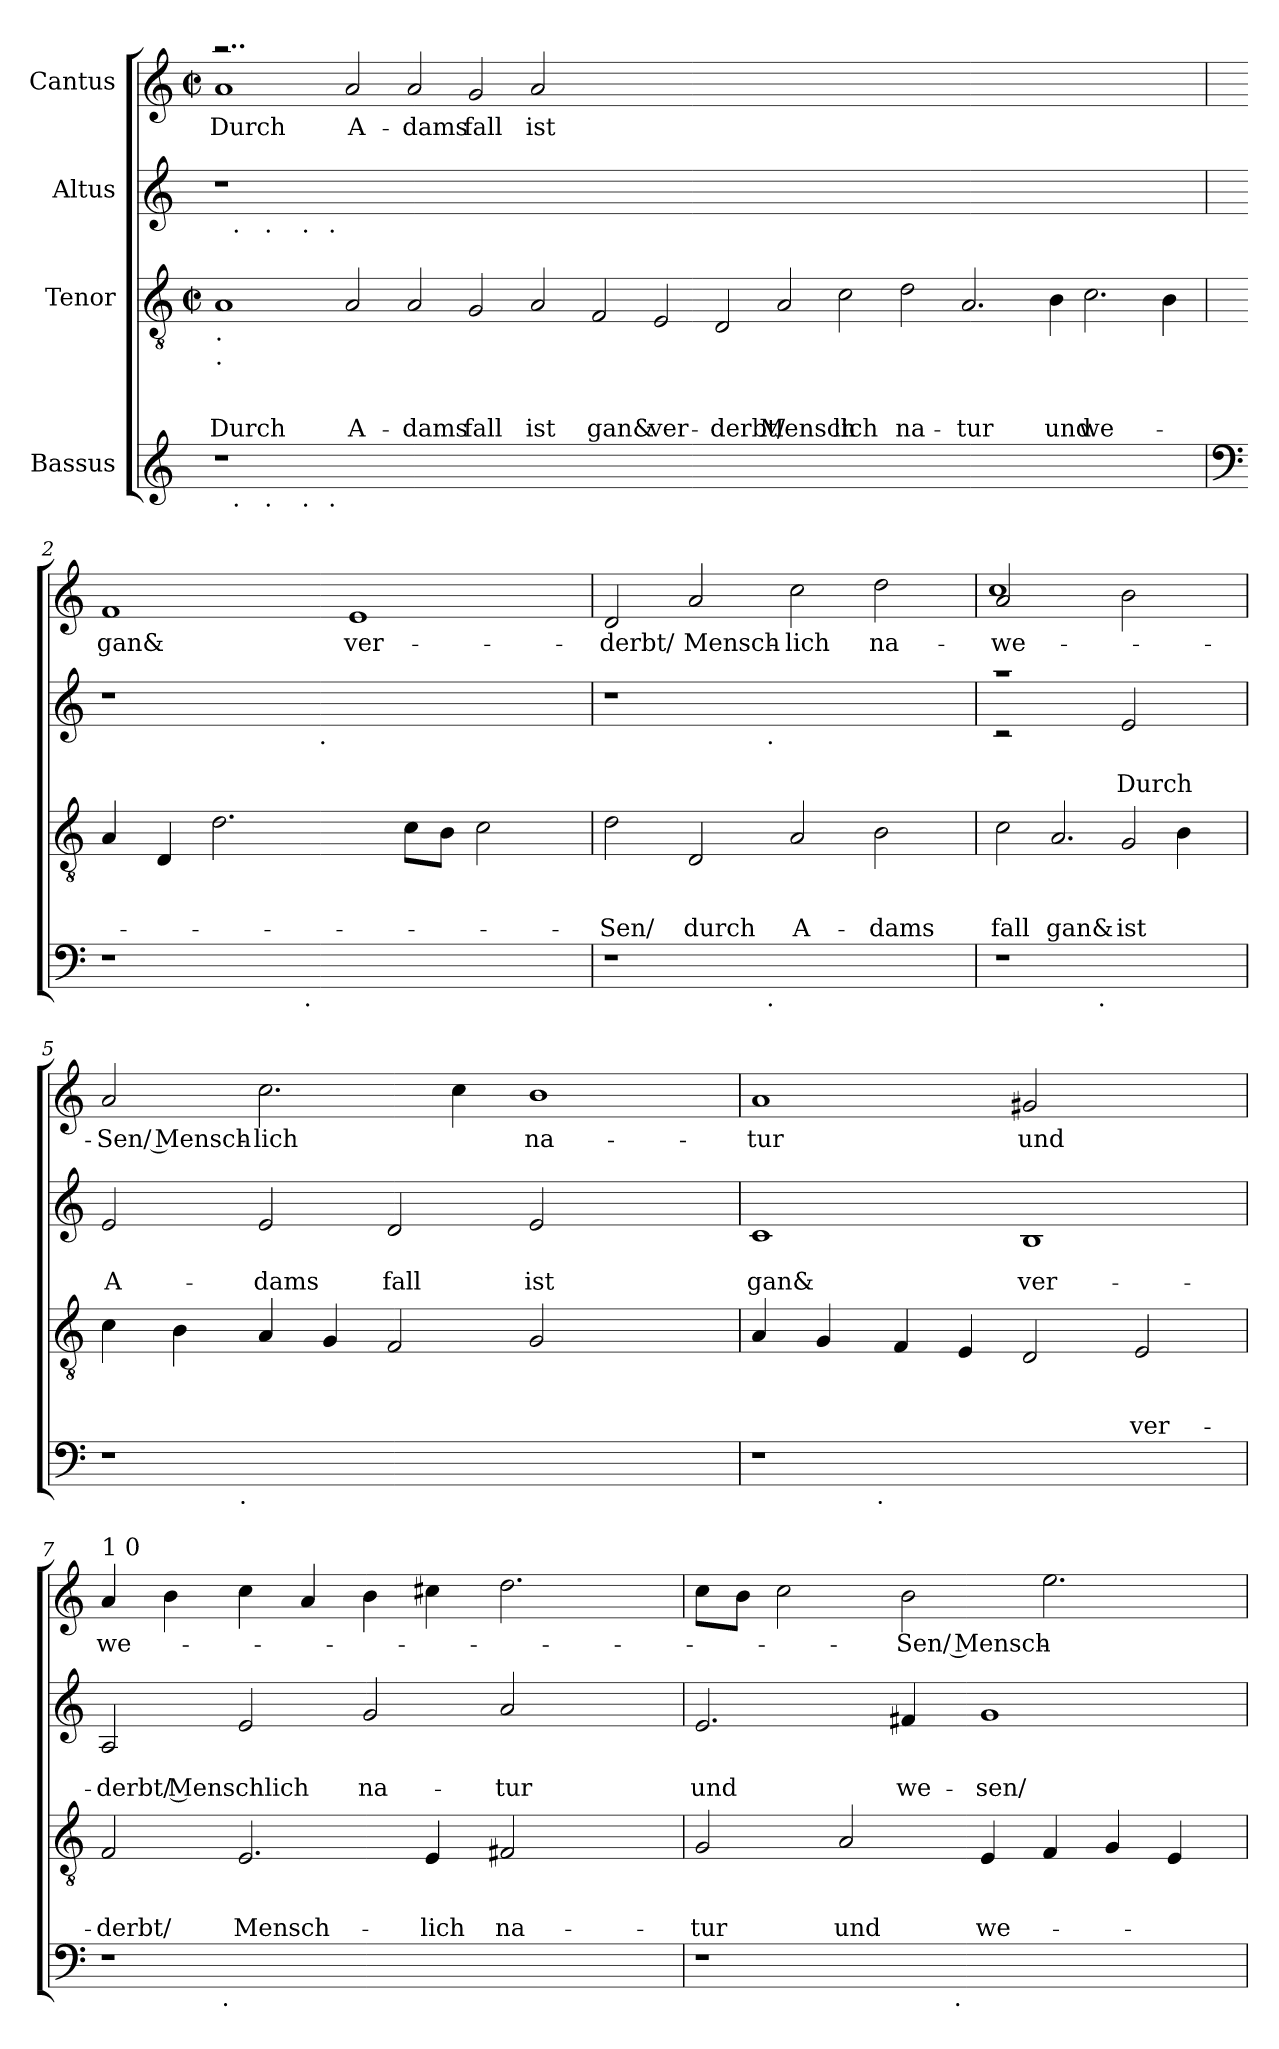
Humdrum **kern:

**kern	**kern	**text	**text	**text	**kern	**text	**text	**kern	**text
*part4	*part3	*part3	*part3	*part3	*part2	*part2	*part2	*part1	*part1
*staff4	*staff3	*staff3	*staff3	*staff3	*staff2	*staff2	*staff2	*staff1	*staff1
*I"Bassus	*I"Tenor	*	*	*	*I"Altus	*	*	*I"Cantus	*
*clefG2	*clefGv2	*	*	*	*clefG2	*	*	*clefG2	*
*k[]	*k[]	*	*	*	*k[]	*	*	*k[]	*
*C:	*C:	*	*	*	*C:	*	*	*C:	*
*	*M2/2	*	*	*	*	*	*	*M2/2	*
*	*met(c|)	*	*	*	*	*	*	*met(c|)	*
=1	=1	=1	=1	=1	=1	=1	=1	=1	=1
!	!	!	!	!	!	!	!	!LO:TX:b:t=.	!
!	!	!	!	!	!	!	!	!LO:TX:b:t=.	!
!	!	!	!	!	!	!	!	!LO:TX:b:t=.	!
!	!	!	!	!	!	!	!	!LO:TX:b:t=.	!
!	!	!	!	!	!LO:TX:b:t=.	!	!	!	!
!	!LO:TX:b:t=.	!	!	!	!	!	!	!	!
!	!LO:TX:b:t=.	!	!	!	!	!	!	!	!
!LO:TX:b:t=.	!	!	!	!	!	!	!	!	!
!LO:TX:a:t=.	!	!	!	!	!	!	!	!	!
!	!	!	!	!LO:LY:b	!	!	!	!LO:N:vis=1	!LO:LY:b
*^	*	*	*	*	*^	*	*	*^	*
*	*^	*	*	*	*	*	*^	*	*	*	*	*
*	*	*^	*	*	*	*	*	*	*^	*	*	*	*	*
*	*	*	*^	*	*	*	*	*	*	*	*^	*	*	*	*	*
1r	8ryy	4ryy	2ryy	2..ryy	1A	.	.	Durch	1r	8ryy	4ryy	2ryy	2..ryy	.	.	2..raa	1a	Durch
!	!	!	!	!	!	!	!	!	!	!LO:TX:b:t=.	!	!	!	!	!	!	!	!
!	!LO:TX:b:t=.	!	!	!	!	!	!	!	!	!	!	!	!	!	!	!	!	!
.	1ryy	.	.	.	.	.	.	.	.	1ryy	.	.	.	.	.	.	.	.
.	.	16.ryy	.	.	.	.	.	.	.	.	16.ryy	.	.	.	.	.	.	.
!	!	!	!	!	!	!	!	!	!	!	!LO:TX:b:t=.	!	!	!	!	!	!	!
!	!	!LO:TX:b:t=.	!	!	!	!	!	!	!	!	!	!	!	!	!	!	!	!
.	.	1ryy	.	.	.	.	.	.	.	.	1ryy	.	.	.	.	.	.	.
.	.	.	8ryy	.	.	.	.	.	.	.	.	8ryy	.	.	.	.	.	.
!	!	!	!	!	!	!	!	!	!	!	!	!LO:TX:b:t=.	!	!	!	!	!	!
!	!	!	!LO:TX:b:t=.	!	!	!	!	!	!	!	!	!	!	!	!	!	!	!
.	.	.	1ryy	.	.	.	.	.	.	.	.	1ryy	.	.	.	.	.	.
!	!	!	!	!	!	!	!	!	!	!	!	!	!LO:TX:b:t=.	!	!	!	!	!
!	!	!	!	!LO:TX:b:t=.	!	!	!	!	!	!	!	!	!	!	!	!	!	!
.	.	.	.	1ryy	.	.	.	.	.	.	.	.	1ryy	.	.	00ryy	.	.
!	!	!	!	!	!	!	!	!LO:LY:b	!	!	!	!	!	!	!	!	!	!LO:LY:b
1%7ryy	.	.	.	.	2A/	.	.	A-	1%7ryy	.	.	.	.	.	.	.	2a/	A-
.	1ryy	.	.	.	.	.	.	.	.	1ryy	.	.	.	.	.	.	.	.
.	.	1ryy	.	.	.	.	.	.	.	.	1ryy	.	.	.	.	.	.	.
!	!	!	!	!	!	!	!	!LO:LY:b	!	!	!	!	!	!	!	!	!	!LO:LY:b
.	.	.	.	.	2A/	.	.	-dams	.	.	.	.	.	.	.	.	2a/	-dams
.	.	.	1ryy	.	.	.	.	.	.	.	.	1ryy	.	.	.	.	.	.
.	.	.	.	1ryy	.	.	.	.	.	.	.	.	1ryy	.	.	.	.	.
!	!	!	!	!	!	!	!	!LO:LY:b	!	!	!	!	!	!	!	!	!	!LO:LY:b
.	.	.	.	.	2G/	.	.	fall	.	.	.	.	.	.	.	.	2g/	fall
.	1ryy	.	.	.	.	.	.	.	.	1ryy	.	.	.	.	.	.	.	.
.	.	1ryy	.	.	.	.	.	.	.	.	1ryy	.	.	.	.	.	.	.
!	!	!	!	!	!	!	!	!LO:LY:b	!	!	!	!	!	!	!	!	!	!LO:LY:b
.	.	.	.	.	2A/	.	.	ist	.	.	.	.	.	.	.	.	2a/	ist
.	.	.	1ryy	.	.	.	.	.	.	.	.	1ryy	.	.	.	.	.	.
.	.	.	.	1ryy	.	.	.	.	.	.	.	.	1ryy	.	.	.	.	.
!	!	!	!	!	!	!	!	!LO:LY:b	!	!	!	!	!	!	!	!	!	!
.	.	.	.	.	2F/	.	.	gan&	.	.	.	.	.	.	.	.	00ryy	.
.	1ryy	.	.	.	.	.	.	.	.	1ryy	.	.	.	.	.	.	.	.
.	.	1ryy	.	.	.	.	.	.	.	.	1ryy	.	.	.	.	.	.	.
!	!	!	!	!	!	!	!	!LO:LY:b	!	!	!	!	!	!	!	!	!	!
.	.	.	.	.	2E/	.	.	ver-	.	.	.	.	.	.	.	.	.	.
.	.	.	1ryy	.	.	.	.	.	.	.	.	1ryy	.	.	.	.	.	.
.	.	.	.	1ryy	.	.	.	.	.	.	.	.	1ryy	.	.	.	.	.
!	!	!	!	!	!	!	!	!LO:LY:b	!	!	!	!	!	!	!	!	!	!
.	.	.	.	.	2D/	.	.	-derbt/	.	.	.	.	.	.	.	.	.	.
.	1ryy	.	.	.	.	.	.	.	.	1ryy	.	.	.	.	.	.	.	.
.	.	1ryy	.	.	.	.	.	.	.	.	1ryy	.	.	.	.	.	.	.
!	!	!	!	!	!	!	!	!LO:LY:b	!	!	!	!	!	!	!	!	!	!
.	.	.	.	.	2A/	.	.	Mensch-	.	.	.	.	.	.	.	.	.	.
.	.	.	1ryy	.	.	.	.	.	.	.	.	1ryy	.	.	.	.	.	.
.	.	.	.	1ryy	.	.	.	.	.	.	.	.	1ryy	.	.	1ryy	.	.
!	!	!	!	!	!	!	!	!LO:LY:b:rj	!	!	!	!	!	!	!	!	!	!
.	.	.	.	.	2c\	.	.	-lich	.	.	.	.	.	.	.	.	.	.
.	1ryy	.	.	.	.	.	.	.	.	1ryy	.	.	.	.	.	.	.	.
.	.	1ryy	.	.	.	.	.	.	.	.	1ryy	.	.	.	.	.	.	.
!	!	!	!	!	!	!	!	!LO:LY:b	!	!	!	!	!	!	!	!	!	!
.	.	.	.	.	2d\	.	.	na-	.	.	.	.	.	.	.	.	.	.
.	.	.	1ryy	.	.	.	.	.	.	.	.	1ryy	.	.	.	.	.	.
.	.	.	.	1ryy	.	.	.	.	.	.	.	.	1ryy	.	.	1ryy	.	.
!	!	!	!	!	!	!	!	!LO:LY:b	!	!	!	!	!	!	!	!	!	!
.	.	.	.	.	2.A/	.	.	-tur	.	.	.	.	.	.	.	.	.	.
.	1...ryy	.	.	.	.	.	.	.	.	1...ryy	.	.	.	.	.	.	.	.
.	.	1ryy	.	.	.	.	.	.	.	.	1ryy	.	.	.	.	.	.	.
.	.	.	1ryy	.	.	.	.	.	.	.	.	1ryy	.	.	.	.	.	.
!	!	!	!	!	!	!	!	!LO:LY:b	!	!	!	!	!	!	!	!	!	!
.	.	.	.	.	4B\	.	.	und	.	.	.	.	.	.	.	.	.	.
.	.	.	.	1ryy	.	.	.	.	.	.	.	.	1ryy	.	.	1ryy	.	.
!	!	!	!	!	!	!	!	!LO:LY:b	!	!	!	!	!	!	!	!	!	!
.	.	.	.	.	2.c\	.	.	we-	.	.	.	.	.	.	.	.	1ryy	.
.	.	2ryy	.	.	.	.	.	.	.	.	2ryy	.	.	.	.	.	.	.
.	.	.	4.ryy	.	.	.	.	.	.	.	.	4.ryy	.	.	.	.	.	.
.	.	.	.	.	4B\	.	.	.	.	.	.	.	.	.	.	.	.	.
.	.	8ryy	.	.	.	.	.	.	.	.	8ryy	.	.	.	.	.	.	.
.	.	.	.	8ryy	.	.	.	.	.	.	.	.	8ryy	.	.	8ryy	.	.
.	.	32ryy	.	.	.	.	.	.	.	.	32ryy	.	.	.	.	.	.	.
*	*	*	*	*	*	*	*	*	*v	*v	*v	*v	*v	*	*	*	*	*
*v	*v	*v	*v	*v	*	*	*	*	*	*	*	*v	*v	*
!!LO:LB:g=z
=2	=2	=2	=2	=2	=2	=2	=2	=2	=2
*clefF4	*	*	*	*	*	*	*	*	*
*^	*	*	*	*	*^	*	*	*^	*
*	*^	*	*	*	*	*	*^	*	*	*	*	*
*	*	*^	*	*	*	*	*	*	*^	*	*	*	*	*
*	*	*	*^	*	*	*	*	*	*	*	*^	*	*	*	*	*
!	!	!	!	!	!	!	!	!	!	!	!	!	!	!	!	!	!	!LO:LY:b
*	*	*	*	*	*	*	*	*	*	*v	*v	*v	*v	*	*	*	*	*
*	*v	*v	*v	*v	*	*	*	*	*	*	*	*	*v	*v	*
1r	2..ryy	4A/	.	.	.	1r	2ryy	.	.	1f	gan&
.	.	4D/	.	.	.	.	.	.	.	.	.
.	.	2.d\	.	.	.	.	4ryy	.	.	.	.
.	.	.	.	.	.	.	8ryy	.	.	.	.
!	!LO:TX:b:t=.	!	!	!	!	!	!	!	!	!	!
.	1ryy	.	.	.	.	.	32ryy	.	.	.	.
!	!	!	!	!	!	!	!LO:TX:b:t=.	!	!	!	!
.	.	.	.	.	.	.	1ryy	.	.	.	.
!	!	!	!	!	!	!	!	!	!	!	!LO:LY:b
1ryy	.	.	.	.	.	1ryy	.	.	.	1e	ver-
.	.	8c\L	.	.	.	.	.	.	.	.	.
.	.	8B\J	.	.	.	.	.	.	.	.	.
.	.	2c\	.	.	.	.	.	.	.	.	.
.	8ryy	.	.	.	.	.	.	.	.	.	.
.	.	.	.	.	.	.	16.ryy	.	.	.	.
=3	=3	=3	=3	=3	=3	=3	=3	=3	=3	=3	=3
!	!	!	!	!	!LO:LY:b	!	!	!	!	!	!LO:LY:b
1r	2...ryy	2d\	.	.	-Sen/	1r	2...ryy	.	.	2d/	-derbt/
!	!	!	!	!	!LO:LY:b	!	!	!	!	!	!LO:LY:b
.	.	2D/	.	.	durch	.	.	.	.	2a/	Mensch-
!	!	!	!	!	!	!	!LO:TX:b:t=.	!	!	!	!
!	!LO:TX:b:t=.	!	!	!	!	!	!	!	!	!	!
.	1ryy	.	.	.	.	.	1ryy	.	.	.	.
!	!	!	!	!	!LO:LY:b	!	!	!	!	!	!LO:LY:b:rj
1ryy	.	2A/	.	.	A-	1ryy	.	.	.	2cc\	-lich
!	!	!	!	!	!LO:LY:b	!	!	!	!	!	!LO:LY:b
.	.	2B\	.	.	-dams	.	.	.	.	2dd\	na-
.	16ryy	.	.	.	.	.	16ryy	.	.	.	.
=4	=4	=4	=4	=4	=4	=4	=4	=4	=4	=4	=4
!	!	!	!	!	!LO:LY:b	!	!	!	!	!	!LO:LY:b
*	*	*^	*	*	*	*	*	*	*	*^	*
*	*	*	*^	*	*	*	*	*	*	*	*	*	*
!	!	!	!	!	!	!	!	!	!	!	!	!	!	!LO:LY:b
1r	4..ryy	2c\	4ryy	2.ryy	.	.	fall	1raa	2rc	.	.	2a/	1cc	we-
!	!	!	!	!	!	!	!LO:LY:b	!	!	!	!	!	!	!
.	.	.	2.A/	.	.	.	gan&	.	.	.	.	.	.	.
!	!LO:TX:b:t=.	!	!	!	!	!	!	!	!	!	!	!	!	!
.	2ryy	.	.	.	.	.	.	.	.	.	.	.	.	.
!	!	!	!	!	!	!	!LO:LY:b	!	!	!	!LO:LY:b	!	!	!
.	.	2G/	.	.	.	.	ist	.	2e/	.	Durch	2b\	.	.
.	.	.	.	4B\	.	.	.	.	.	.	.	.	.	.
.	16ryy	.	.	.	.	.	.	.	.	.	.	.	.	.
=5	=5	=5	=5	=5	=5	=5	=5	=5	=5	=5	=5	=5	=5	=5
!	!	!	!	!	!	!	!	!	!	!	!LO:LY:b	!	!	!LO:LY:b
*	*	*v	*v	*v	*	*	*	*	*	*	*	*v	*v	*
*	*	*	*	*	*	*v	*v	*	*	*	*
1r	4...ryy	4c\	.	.	.	2e/	.	A-	2a/	-Sen/ Mensch-
.	.	4B\	.	.	.	.	.	.	.	.
!	!LO:TX:b:t=.	!	!	!	!	!	!	!	!	!
.	1ryy	.	.	.	.	.	.	.	.	.
!	!	!	!	!	!	!	!	!LO:LY:b	!	!LO:LY:b:rj
.	.	4A/	.	.	.	2e/	.	-dams	2.cc\	-lich
.	.	4G/	.	.	.	.	.	.	.	.
!	!	!	!	!	!	!	!	!LO:LY:b	!	!
1.ryy	.	2F/	.	.	.	2d/	.	fall	.	.
.	.	.	.	.	.	.	.	.	4cc\	.
.	1ryy	.	.	.	.	.	.	.	.	.
!	!	!	!	!	!	!	!	!LO:LY:b	!	!LO:LY:b
.	.	2G/	.	.	.	2e/	.	ist	1b	na-
.	.	2ryy	.	.	.	2ryy	.	.	.	.
.	32ryy	.	.	.	.	.	.	.	.	.
=6	=6	=6	=6	=6	=6	=6	=6	=6	=6	=6
!	!	!	!	!	!	!	!	!LO:LY:b	!	!LO:LY:b
1r	4...ryy	4A/	.	.	.	1c	.	gan&	1a	-tur
.	.	4G/	.	.	.	.	.	.	.	.
!	!LO:TX:b:t=.	!	!	!	!	!	!	!	!	!
.	1ryy	.	.	.	.	.	.	.	.	.
.	.	4F/	.	.	.	.	.	.	.	.
.	.	4E/	.	.	.	.	.	.	.	.
!	!	!	!	!	!	!	!	!LO:LY:b	!	!LO:LY:b
1ryy	.	2D/	.	.	.	1B	.	ver-	2g#X/	und
.	2ryy	.	.	.	.	.	.	.	.	.
!	!	!	!	!	!LO:LY:b	!	!	!	!	!
.	.	2E/	.	.	ver-	.	.	.	2ryy	.
.	32ryy	.	.	.	.	.	.	.	.	.
!!LO:LB:g=z
=7	=7	=7	=7	=7	=7	=7	=7	=7	=7	=7
!	!	!	!	!	!	!	!	!	!LO:TX:a:t=1 0	!
!	!	!	!	!	!LO:LY:b	!	!	!LO:LY:b	!	!LO:LY:b
1r	4...ryy	2F/	.	.	-derbt/	2A/	.	-derbt/ Menschlich	4a/	we-
.	.	.	.	.	.	.	.	.	4b\	.
!	!LO:TX:b:t=.	!	!	!	!	!	!	!	!	!
.	1ryy	.	.	.	.	.	.	.	.	.
!	!	!	!	!	!LO:LY:b	!	!	!	!	!
.	.	2.E/	.	.	Mensch-	2e/	.	.	4cc\	.
.	.	.	.	.	.	.	.	.	4a/	.
!	!	!	!	!	!	!	!	!LO:LY:b	!	!
1ryy	.	.	.	.	.	2g/	.	na-	4b\	.
!	!	!	!	!	!LO:LY:b	!	!	!	!	!
.	.	4E/	.	.	-lich	.	.	.	4cc#X\	.
.	2ryy	.	.	.	.	.	.	.	.	.
!	!	!	!	!	!LO:LY:b	!	!	!LO:LY:b	!	!
.	.	2F#X/	.	.	na-	2a/	.	-tur	2.dd\	.
.	4ryy	.	.	.	.	.	.	.	.	.
4ryy	.	4ryy	.	.	.	4ryy	.	.	.	.
.	32ryy	.	.	.	.	.	.	.	.	.
=8	=8	=8	=8	=8	=8	=8	=8	=8	=8	=8
!	!	!	!	!	!LO:LY:b	!	!	!LO:LY:b	!	!
1r	2...ryy	2G/	.	.	-tur	2.e/	.	und	8cc\L	.
.	.	.	.	.	.	.	.	.	8b\J	.
.	.	.	.	.	.	.	.	.	2cc\	.
!	!	!	!	!	!LO:LY:b	!	!	!	!	!
.	.	2A/	.	.	und	.	.	.	.	.
!	!	!	!	!	!	!	!	!LO:LY:b	!	!LO:LY:b
.	.	.	.	.	.	4f#X/	.	we-	2b\	-Sen/ Mensch-
!	!LO:TX:b:t=.	!	!	!	!	!	!	!	!	!
.	1ryy	.	.	.	.	.	.	.	.	.
!	!	!	!	!	!LO:LY:b	!	!	!LO:LY:b	!	!
1ryy	.	4E/	.	.	we-	1g	.	-sen/	.	.
.	.	4F/	.	.	.	.	.	.	2.ee\	.
.	.	4G/	.	.	.	.	.	.	.	.
.	.	4E/	.	.	.	.	.	.	.	.
.	16ryy	.	.	.	.	.	.	.	.	.
*v	*v	*	*	*	*	*	*	*	*	*
=	=	=	=	=	=	=	=	=	=
*-	*-	*-	*-	*-	*-	*-	*-	*-	*-
